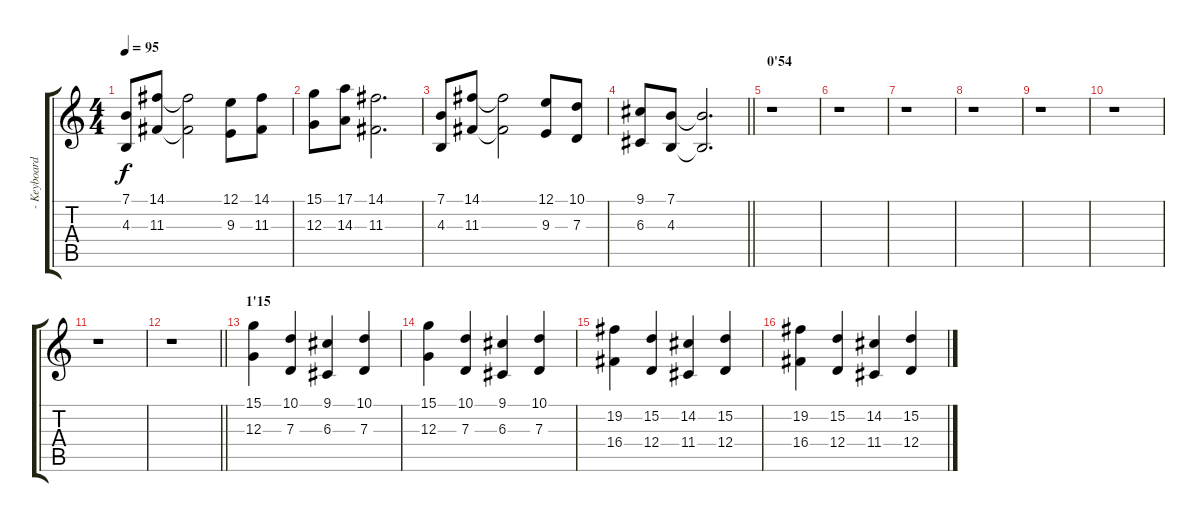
\track ("- Keyboard / Strings" "- Keyboard") {instrument stringensemble1}
\staff {score tabs}
\tuning (E4 B3 G3 D3 A2 E2) {hide}
\ts (4 4)
\tempo 95
\clef g2
\ks c
(7.1 4.3).8{dy f} (14.1 11.3).8 (14.1{t} 11.3{t}).2 (12.1 9.3).8 (14.1 11.3).8 |
(15.1 12.3).8 (17.1 14.3).8 (14.1 11.3).2{d} |
(7.1 4.3).8 (14.1 11.3).8 (14.1{t} 11.3{t}).2 (12.1 9.3).8 (10.1 7.3).8 |
\barLineRight lightlight
(9.1 6.3).8 (7.1 4.3).8 (7.1{t} 4.3{t}).2{d} |
\section ("" "0'54")
r.1 |
r.1 |
r.1 |
r.1 |
r.1 |
r.1 |
r.1 |
\barLineRight lightlight
r.1 |
\section ("" "1'15")
(15.1 12.3).4 (10.1 7.3).4 (9.1 6.3).4 (10.1 7.3).4 |
(15.1 12.3).4 (10.1 7.3).4 (9.1 6.3).4 (10.1 7.3).4 |
(19.2 16.4).4 (15.2 12.4).4 (14.2 11.4).4 (15.2 12.4).4 |
(19.2 16.4).4 (15.2 12.4).4 (14.2 11.4).4 (15.2 12.4).4
